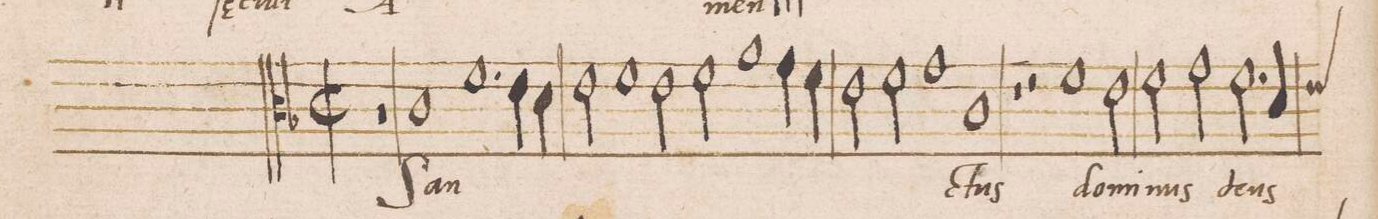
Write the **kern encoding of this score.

**kern	**text
*I"ALTVS	*
*clefC3	*
*k[b-]	*
*met(c|)	*
*M2/1	*
1r	.
1c	San-
=2	=2
1.f	.
4e\	.
4d\	.
=3	=3
2e\	.
1f	.
2e\	.
=4	=4
2f\	.
1g	.
4g\	.
4f\	.
=5	=5
2e\	.
2f\	.
1g	.
=6	=6
1c	-ctus
1r	.
=7	=7
2r	.
1f	Do-
2e\	-mi-
=8	=8
2f\	-nus
2g\	.
2.f\	de-
*custos:e	*
4d/	-us
=9	=9
*-	*-
